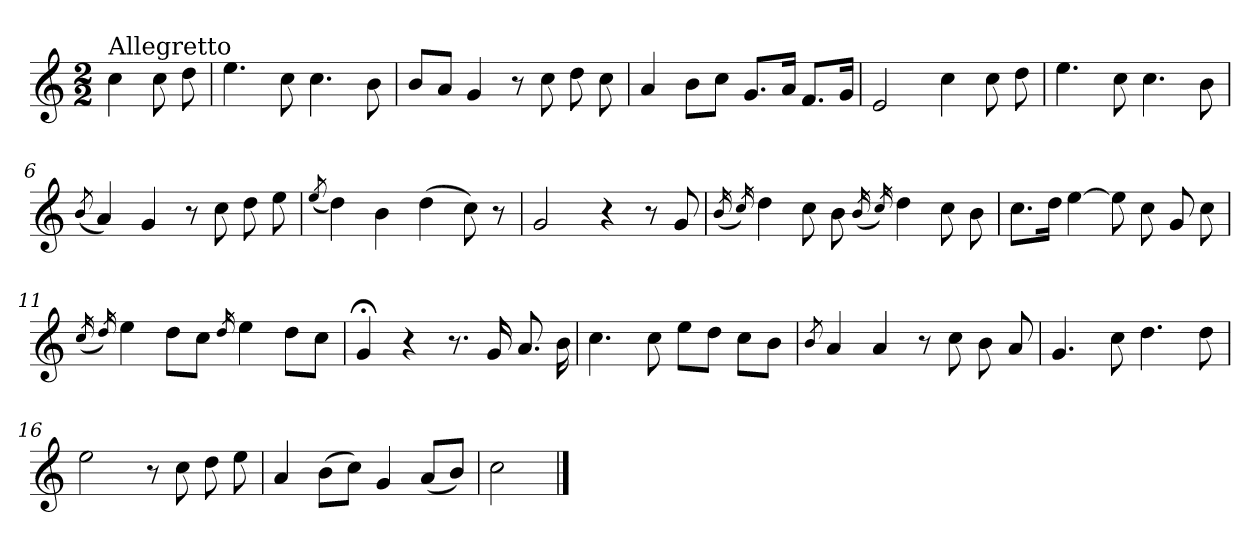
**kern
*part1
*staff1
*clefG2
*k[]
*C:
*M2/2
=
!LO:TX:a:t=Allegretto
4cc\
8cc\
8dd\
=1
4.ee\
8cc\
4.cc\
8b\
=2
8b/L
8a/J
4g/
8r
8cc\
8dd\
8cc\
=3
4a/
8b\L
8cc\J
8.g/L
16a/Jk
8.f/L
16g/Jk
=4
2e/
4cc\
8cc\
8dd\
=5
4.ee\
8cc\
4.cc\
8b\
!!LO:LB:g=z
=6
(<8qb/
4a/)
4g/
8r
8cc\
8dd\
8ee\
=7
(<8qee/
4dd\)
4b\
(>4dd\
8cc\)
8r
=8
2g/
4r
8r
8g/
=9
(<16qb/
16qcc/)
4dd\
8cc\
8b\
(<16qb/
16qcc/)
4dd\
8cc\
8b\
=10
8.cc\L
16dd\Jk
[4ee\
8ee\]
8cc\
8g/
8cc\
!!LO:LB:g=z
=11
(<16qcc/
16qdd/)
4ee\
8dd\L
8cc\J
(<16qdd/
4ee\
8dd\L
8cc\J
=12
4g;</
4r
8.r
16g/
8.a/
16b\
=13
4.cc\
8cc\
8ee\L
8dd\J
8cc\L
8b\J
=14
8qb/
4a/
4a/
8r
8cc\
8b\
8a/
=15
4.g/
8cc\
4.dd\
8dd\
!!LO:LB:g=z
=16
2ee\
8r
8cc\
8dd\
8ee\
=17
4a/
(>8b\L
8cc\J)
4g/
(<8a/L
8b/J)
=18
2cc\
==
*-
